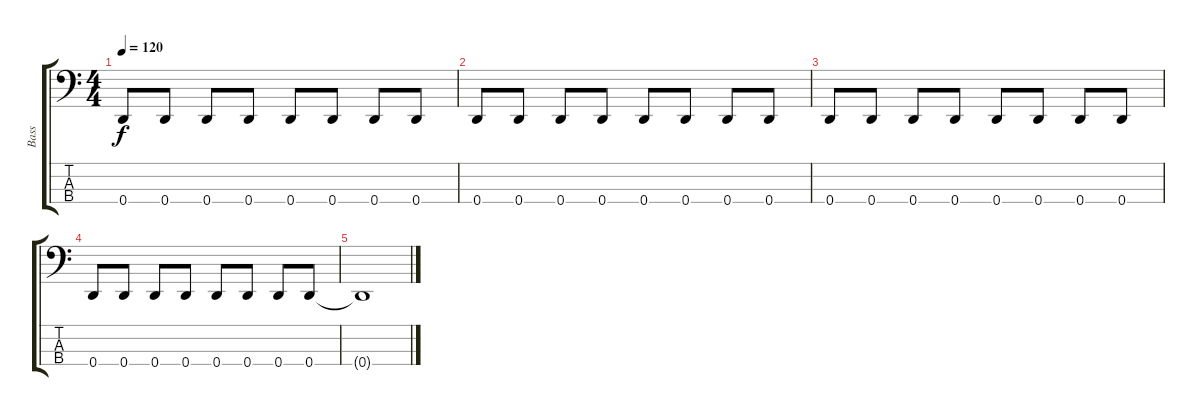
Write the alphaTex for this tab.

\track ("Bass" "Bass") {instrument electricbassfinger}
\staff {score tabs}
\tuning (G2 D2 A1 D1) {hide}
\ts (4 4)
\tempo 120
\clef f4
\ks c
0.4.8{dy f} 0.4.8 0.4.8 0.4.8 0.4.8 0.4.8 0.4.8 0.4.8 |
0.4.8 0.4.8 0.4.8 0.4.8 0.4.8 0.4.8 0.4.8 0.4.8 |
0.4.8 0.4.8 0.4.8 0.4.8 0.4.8 0.4.8 0.4.8 0.4.8 |
0.4.8 0.4.8 0.4.8 0.4.8 0.4.8 0.4.8 0.4.8 0.4.8 |
0.4{t}.1
